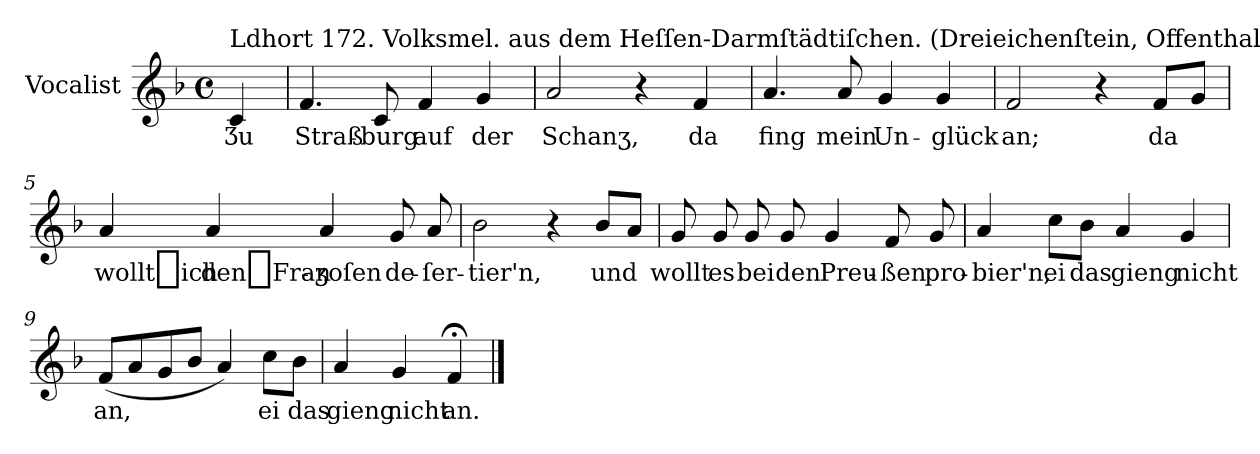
**kern	**text
*part1	*part1
*staff1	*staff1
*I"Vocalist	*
*k[b-]	*
*F:	*
*M4/4	*
*met(c)	*
=	=
!LO:TX:a:t=Ldhort 172. Volksmel. aus dem Heſſen-Darmſtädtiſchen. (Dreieichenſtein, Offenthal.)	!
4c	Ʒu
=1	=1
4.f	Straß-
8c	-burg
4f	auf
4g	der
=2	=2
2a	Schanʒ,
4r	.
4f	da
=3	=3
4.a	fing
8a	mein
4g	Un-
4g	-glück
=4	=4
2f	an;
4r	.
8fL	da
8gJ	.
=5	=5
4a	wollt_ich
4a	den_Fran-
4a	-ʒoſen
8g	de-
8a	-ſer-
=6	=6
2b-	-tier'n,
4r	.
8b-L	und
8aJ	.
=7	=7
8g	wollt
8g	es
8g	bei
8g	den
4g	Preu-
8f	-ßen
8g	pro-
=8	=8
4a	-bier'n,
8ccL	ei
8b-J	das
4a	gieng
4g	nicht
=9	=9
(8fL	an,
8a	.
8g	.
8b-J	.
4a)	.
8ccL	ei
8b-J	das
=10	=10
4a	gieng
4g	nicht
4f;<	an.
==	==
*-	*-
